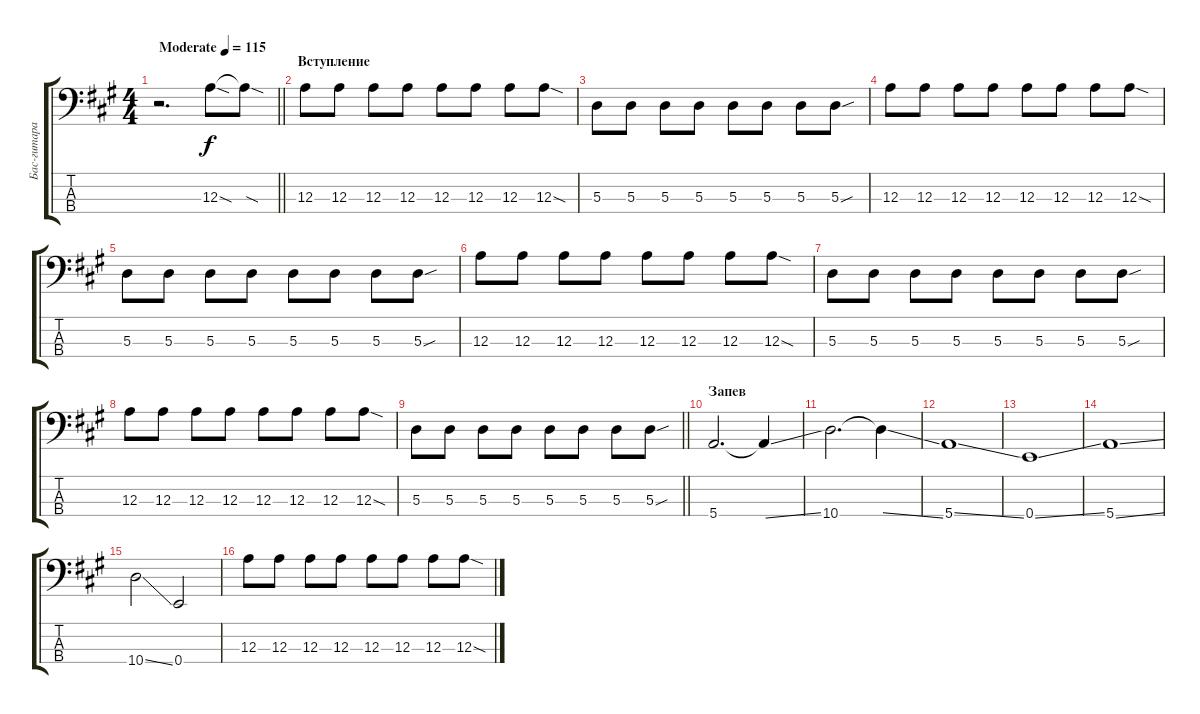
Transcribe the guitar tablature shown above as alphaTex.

\track ("Бас-гитара" "Бас-гитара") {instrument electricbassfinger}
\staff {score tabs}
\tuning (G2 D2 A1 E1) {hide}
\ts (4 4)
\tempo (115 "Moderate")
\clef f4
\barLineRight lightlight
\ks a
r.2{d dy f instrument electricbassfinger} 12.3{sod}.8 12.3{sod t}.8 |
\section ("" "Вступление")
12.3.8 12.3.8 12.3.8 12.3.8 12.3.8 12.3.8 12.3.8 12.3{sod}.8 |
5.3.8 5.3.8 5.3.8 5.3.8 5.3.8 5.3.8 5.3.8 5.3{sou}.8 |
12.3.8 12.3.8 12.3.8 12.3.8 12.3.8 12.3.8 12.3.8 12.3{sod}.8 |
5.3.8 5.3.8 5.3.8 5.3.8 5.3.8 5.3.8 5.3.8 5.3{sou}.8 |
12.3.8 12.3.8 12.3.8 12.3.8 12.3.8 12.3.8 12.3.8 12.3{sod}.8 |
5.3.8 5.3.8 5.3.8 5.3.8 5.3.8 5.3.8 5.3.8 5.3{sou}.8 |
12.3.8 12.3.8 12.3.8 12.3.8 12.3.8 12.3.8 12.3.8 12.3{sod}.8 |
\barLineRight lightlight
5.3.8 5.3.8 5.3.8 5.3.8 5.3.8 5.3.8 5.3.8 5.3{sou}.8 |
\section ("" "Запев")
5.4.2{d} 5.4{ss t}.4 |
10.4.2{d} 10.4{ss t}.4 |
5.4{ss}.1 |
0.4{ss}.1 |
5.4{ss}.1 |
10.4{ss}.2 0.4.2 |
12.3.8 12.3.8 12.3.8 12.3.8 12.3.8 12.3.8 12.3.8 12.3{sod}.8
